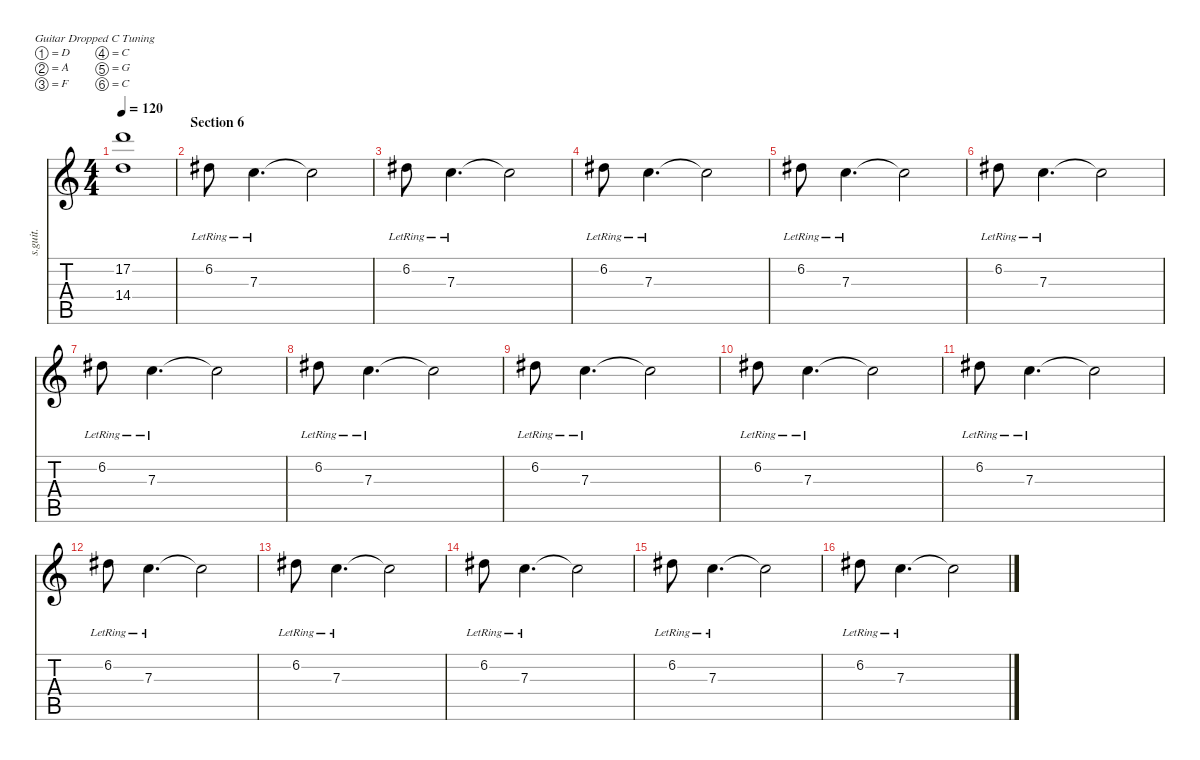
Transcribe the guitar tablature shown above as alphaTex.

\defaultSystemsLayout 4
\hideDynamics
\bracketExtendMode nobrackets
\track ("Misha Mansoor" "s.guit.") {instrument electricguitarjazz}
\staff {score tabs}
\tuning (D4 A3 F3 C3 G2 C2)
\ts (4 4)
\tempo 120
\clef g2
\ks c
(17.2{t} 14.4{t}).1{lyrics (0 "") lyrics (1 "") lyrics (2 "") lyrics (3 "") lyrics (4 "") dy mf} |
\section ("" "Section 6")
6.2{lr acc #}.8{lyrics (0 "") lyrics (1 "") lyrics (2 "") lyrics (3 "") lyrics (4 "")} 7.3{lr}.4{d lyrics (0 "") lyrics (1 "") lyrics (2 "") lyrics (3 "") lyrics (4 "")} 7.3{t}.2{lyrics (0 "") lyrics (1 "") lyrics (2 "") lyrics (3 "") lyrics (4 "")} |
6.2{lr acc #}.8{lyrics (0 "") lyrics (1 "") lyrics (2 "") lyrics (3 "") lyrics (4 "")} 7.3{lr}.4{d lyrics (0 "") lyrics (1 "") lyrics (2 "") lyrics (3 "") lyrics (4 "")} 7.3{t}.2{lyrics (0 "") lyrics (1 "") lyrics (2 "") lyrics (3 "") lyrics (4 "")} |
6.2{lr acc #}.8{lyrics (0 "") lyrics (1 "") lyrics (2 "") lyrics (3 "") lyrics (4 "")} 7.3{lr}.4{d lyrics (0 "") lyrics (1 "") lyrics (2 "") lyrics (3 "") lyrics (4 "")} 7.3{t}.2{lyrics (0 "") lyrics (1 "") lyrics (2 "") lyrics (3 "") lyrics (4 "")} |
6.2{lr acc #}.8{lyrics (0 "") lyrics (1 "") lyrics (2 "") lyrics (3 "") lyrics (4 "")} 7.3{lr}.4{d lyrics (0 "") lyrics (1 "") lyrics (2 "") lyrics (3 "") lyrics (4 "")} 7.3{t}.2{lyrics (0 "") lyrics (1 "") lyrics (2 "") lyrics (3 "") lyrics (4 "")} |
6.2{lr acc #}.8{lyrics (0 "") lyrics (1 "") lyrics (2 "") lyrics (3 "") lyrics (4 "")} 7.3{lr}.4{d lyrics (0 "") lyrics (1 "") lyrics (2 "") lyrics (3 "") lyrics (4 "")} 7.3{t}.2{lyrics (0 "") lyrics (1 "") lyrics (2 "") lyrics (3 "") lyrics (4 "")} |
6.2{lr acc #}.8{lyrics (0 "") lyrics (1 "") lyrics (2 "") lyrics (3 "") lyrics (4 "")} 7.3{lr}.4{d lyrics (0 "") lyrics (1 "") lyrics (2 "") lyrics (3 "") lyrics (4 "")} 7.3{t}.2{lyrics (0 "") lyrics (1 "") lyrics (2 "") lyrics (3 "") lyrics (4 "")} |
6.2{lr acc #}.8{lyrics (0 "") lyrics (1 "") lyrics (2 "") lyrics (3 "") lyrics (4 "")} 7.3{lr}.4{d lyrics (0 "") lyrics (1 "") lyrics (2 "") lyrics (3 "") lyrics (4 "")} 7.3{t}.2{lyrics (0 "") lyrics (1 "") lyrics (2 "") lyrics (3 "") lyrics (4 "")} |
6.2{lr acc #}.8{lyrics (0 "") lyrics (1 "") lyrics (2 "") lyrics (3 "") lyrics (4 "")} 7.3{lr}.4{d lyrics (0 "") lyrics (1 "") lyrics (2 "") lyrics (3 "") lyrics (4 "")} 7.3{t}.2{lyrics (0 "") lyrics (1 "") lyrics (2 "") lyrics (3 "") lyrics (4 "")} |
6.2{lr acc #}.8{lyrics (0 "") lyrics (1 "") lyrics (2 "") lyrics (3 "") lyrics (4 "")} 7.3{lr}.4{d lyrics (0 "") lyrics (1 "") lyrics (2 "") lyrics (3 "") lyrics (4 "")} 7.3{t}.2{lyrics (0 "") lyrics (1 "") lyrics (2 "") lyrics (3 "") lyrics (4 "")} |
6.2{lr acc #}.8{lyrics (0 "") lyrics (1 "") lyrics (2 "") lyrics (3 "") lyrics (4 "")} 7.3{lr}.4{d lyrics (0 "") lyrics (1 "") lyrics (2 "") lyrics (3 "") lyrics (4 "")} 7.3{t}.2{lyrics (0 "") lyrics (1 "") lyrics (2 "") lyrics (3 "") lyrics (4 "")} |
6.2{lr acc #}.8{lyrics (0 "") lyrics (1 "") lyrics (2 "") lyrics (3 "") lyrics (4 "")} 7.3{lr}.4{d lyrics (0 "") lyrics (1 "") lyrics (2 "") lyrics (3 "") lyrics (4 "")} 7.3{t}.2{lyrics (0 "") lyrics (1 "") lyrics (2 "") lyrics (3 "") lyrics (4 "")} |
6.2{lr acc #}.8{lyrics (0 "") lyrics (1 "") lyrics (2 "") lyrics (3 "") lyrics (4 "")} 7.3{lr}.4{d lyrics (0 "") lyrics (1 "") lyrics (2 "") lyrics (3 "") lyrics (4 "")} 7.3{t}.2{lyrics (0 "") lyrics (1 "") lyrics (2 "") lyrics (3 "") lyrics (4 "")} |
6.2{lr acc #}.8{lyrics (0 "") lyrics (1 "") lyrics (2 "") lyrics (3 "") lyrics (4 "")} 7.3{lr}.4{d lyrics (0 "") lyrics (1 "") lyrics (2 "") lyrics (3 "") lyrics (4 "")} 7.3{t}.2{lyrics (0 "") lyrics (1 "") lyrics (2 "") lyrics (3 "") lyrics (4 "")} |
6.2{lr acc #}.8{lyrics (0 "") lyrics (1 "") lyrics (2 "") lyrics (3 "") lyrics (4 "")} 7.3{lr}.4{d lyrics (0 "") lyrics (1 "") lyrics (2 "") lyrics (3 "") lyrics (4 "")} 7.3{t}.2{lyrics (0 "") lyrics (1 "") lyrics (2 "") lyrics (3 "") lyrics (4 "")} |
6.2{lr acc #}.8{lyrics (0 "") lyrics (1 "") lyrics (2 "") lyrics (3 "") lyrics (4 "")} 7.3{lr}.4{d lyrics (0 "") lyrics (1 "") lyrics (2 "") lyrics (3 "") lyrics (4 "")} 7.3{t}.2{lyrics (0 "") lyrics (1 "") lyrics (2 "") lyrics (3 "") lyrics (4 "")}
